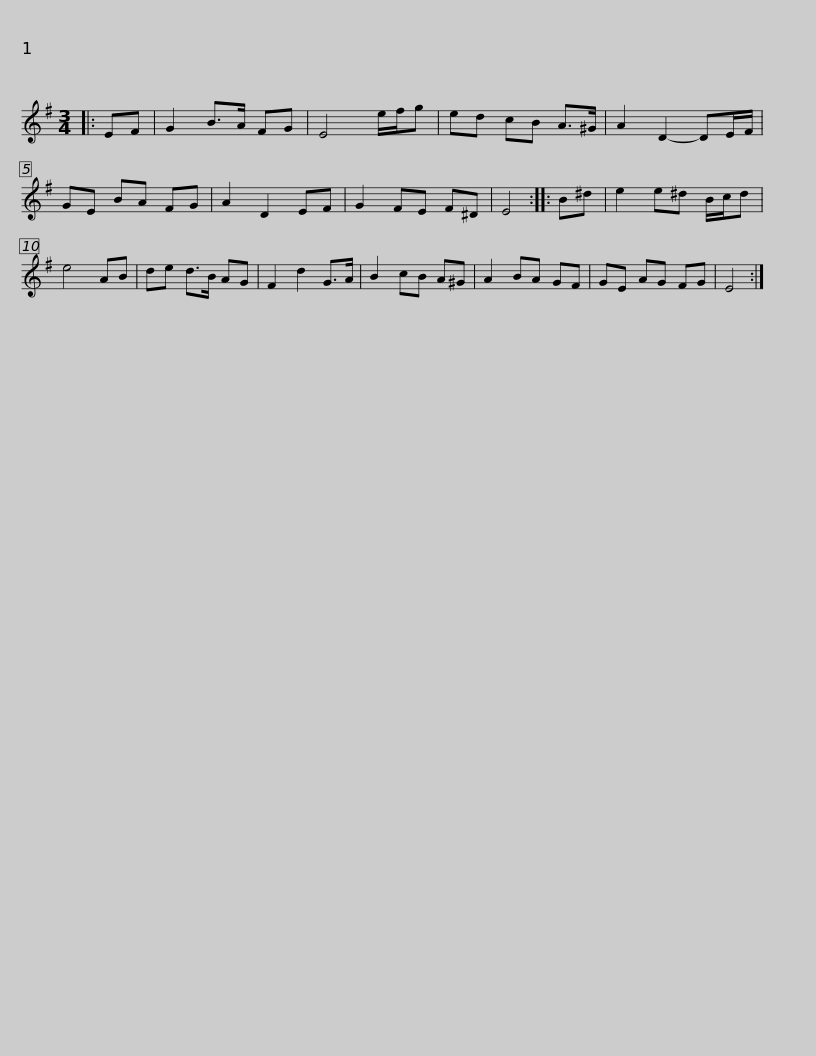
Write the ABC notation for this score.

X:1
L:1/8
M:3/4
I:linebreak $
K:Emin
V:1 treble
V:1
|: EF | G2 B>A FG | E4 e/f/g | ed cB A>^G | A2 D2- DE/F/ | %5
 GE BA FG | A2 D2 EF | G2 FE F^D | E4 ::$ B^d | %10
 e2 e^d B/c/d | e4 AB | de d>B AG | F2 d2 G>A | B2 cB A^G | %15
 A2 BA GF | GE AG FG | E4 :| %18
